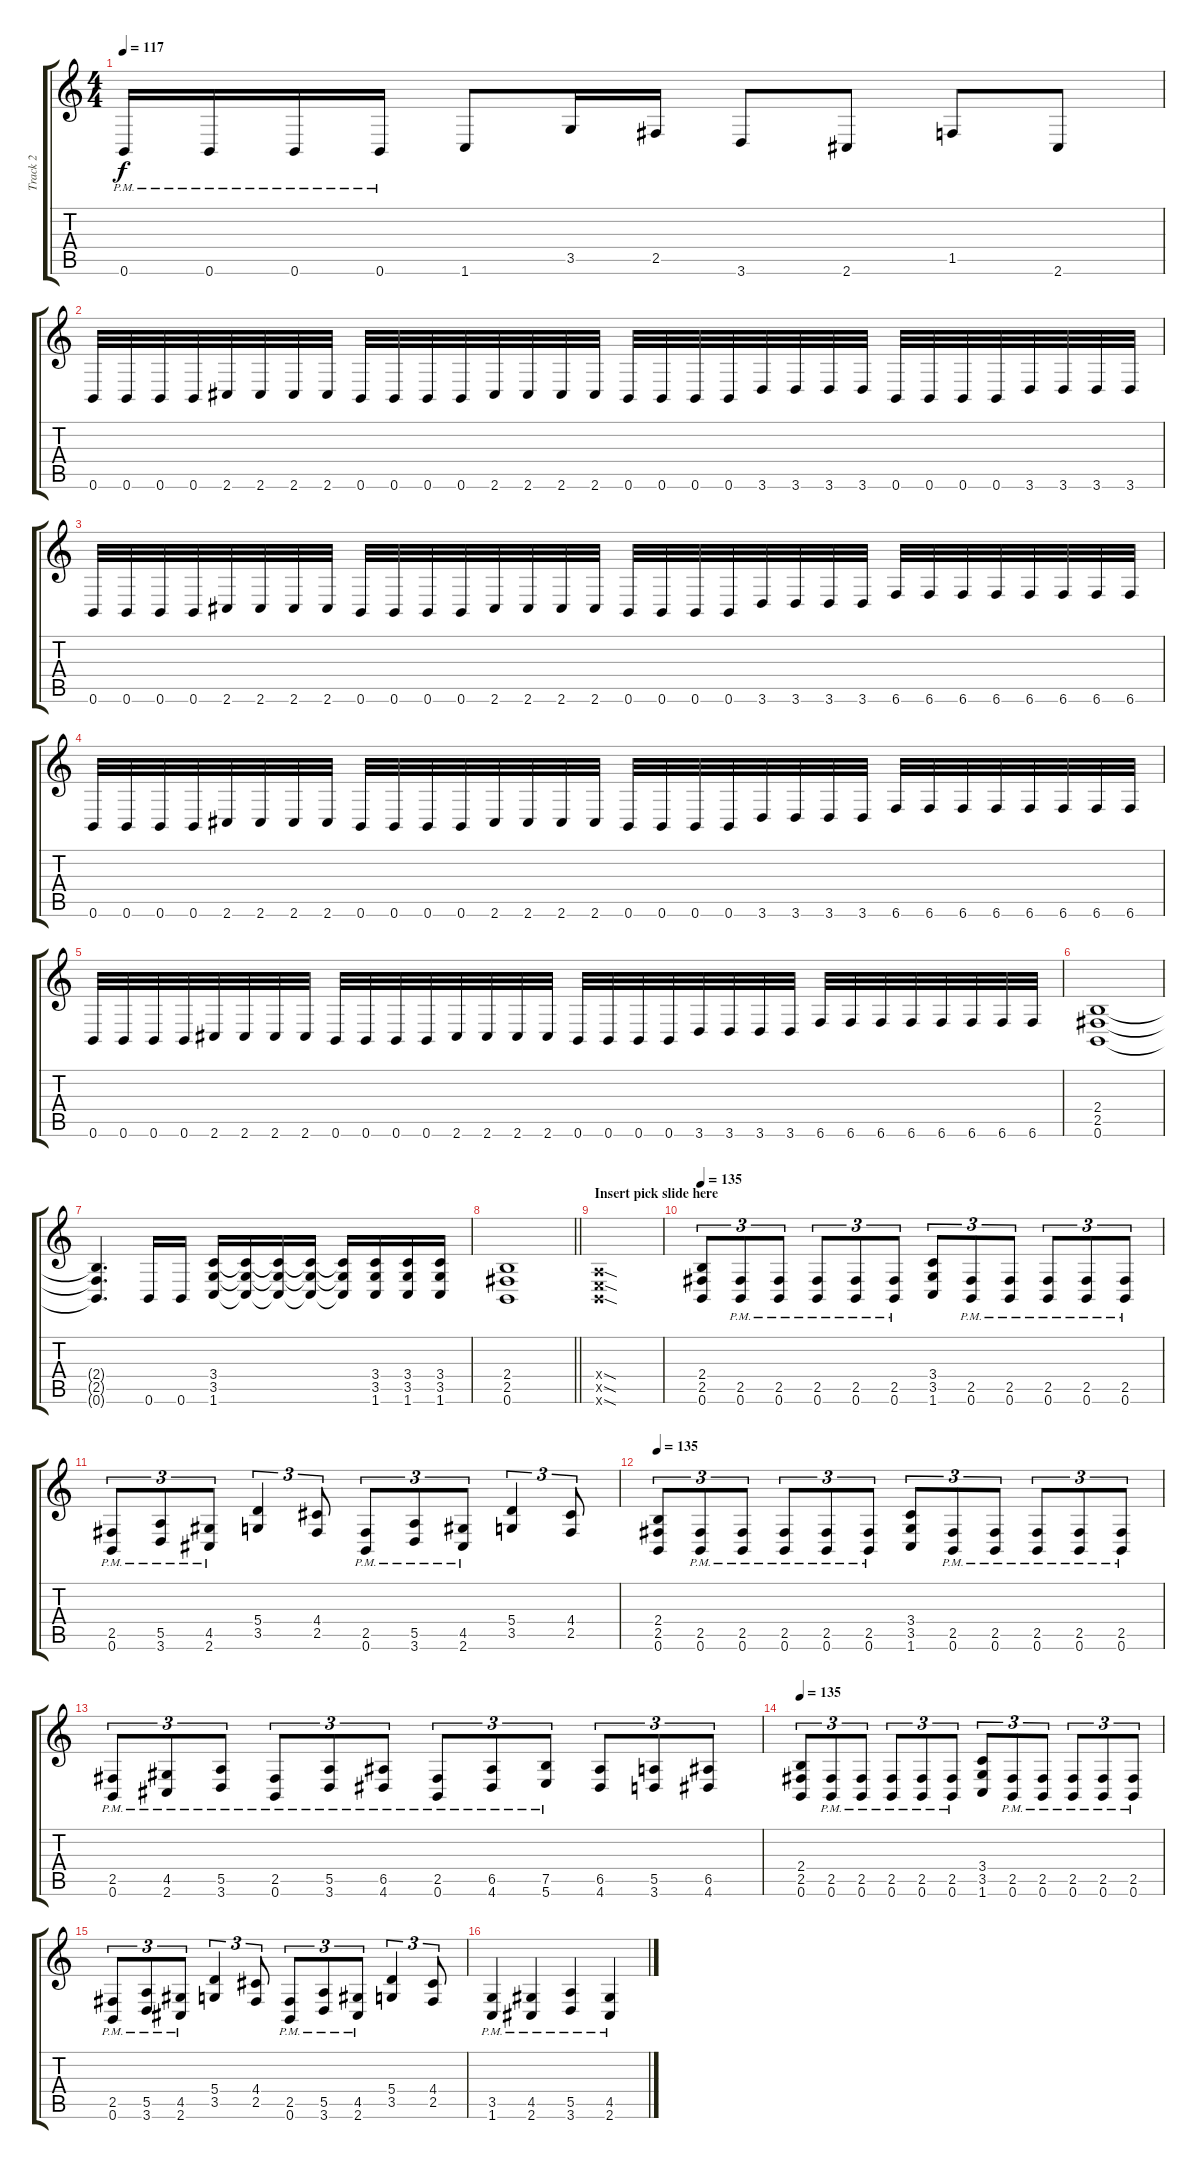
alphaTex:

\track ("Track 2" "Track 2") {instrument distortionguitar}
\staff {score tabs}
\tuning (B3 Gb3 D3 A2 E2 B1) {hide}
\ts (4 4)
\tempo 117
\clef g2
\ks c
0.6{pm}.16{dy f} 0.6{pm}.16 0.6{pm}.16 0.6{pm}.16 1.6.8 3.5.16 2.5.16 3.6.8 2.6.8 1.5.8 2.6.8 |
0.6.32 0.6.32 0.6.32 0.6.32 2.6.32 2.6.32 2.6.32 2.6.32 0.6.32 0.6.32 0.6.32 0.6.32 2.6.32 2.6.32 2.6.32 2.6.32 0.6.32 0.6.32 0.6.32 0.6.32 3.6.32 3.6.32 3.6.32 3.6.32 0.6.32 0.6.32 0.6.32 0.6.32 3.6.32 3.6.32 3.6.32 3.6.32 |
0.6.32 0.6.32 0.6.32 0.6.32 2.6.32 2.6.32 2.6.32 2.6.32 0.6.32 0.6.32 0.6.32 0.6.32 2.6.32 2.6.32 2.6.32 2.6.32 0.6.32 0.6.32 0.6.32 0.6.32 3.6.32 3.6.32 3.6.32 3.6.32 6.6.32 6.6.32 6.6.32 6.6.32 6.6.32 6.6.32 6.6.32 6.6.32 |
0.6.32 0.6.32 0.6.32 0.6.32 2.6.32 2.6.32 2.6.32 2.6.32 0.6.32 0.6.32 0.6.32 0.6.32 2.6.32 2.6.32 2.6.32 2.6.32 0.6.32 0.6.32 0.6.32 0.6.32 3.6.32 3.6.32 3.6.32 3.6.32 6.6.32 6.6.32 6.6.32 6.6.32 6.6.32 6.6.32 6.6.32 6.6.32 |
0.6.32 0.6.32 0.6.32 0.6.32 2.6.32 2.6.32 2.6.32 2.6.32 0.6.32 0.6.32 0.6.32 0.6.32 2.6.32 2.6.32 2.6.32 2.6.32 0.6.32 0.6.32 0.6.32 0.6.32 3.6.32 3.6.32 3.6.32 3.6.32 6.6.32 6.6.32 6.6.32 6.6.32 6.6.32 6.6.32 6.6.32 6.6.32 |
(2.4 2.5 0.6).1 |
(2.4{t} 2.5{t} 0.6{t}).4{d} 0.6.16 0.6.16 (3.4 3.5 1.6).16 (3.4{t} 3.5{t} 1.6{t}).16 (3.4{t} 3.5{t} 1.6{t}).16 (3.4{t} 3.5{t} 1.6{t}).16 (3.4{t} 3.5{t} 1.6{t}).16 (3.4 3.5 1.6).16 (3.4 3.5 1.6).16 (3.4 3.5 1.6).16 |
\barLineRight lightlight
(2.4 2.5 0.6).1 |
\section ("" "Insert pick slide here")
(0.4{sod x} 0.5{sod x} 0.6{sod x}).1 |
\tempo 135
(2.4 2.5 0.6).8{tu (3 2)} (2.5{pm} 0.6{pm}).8{tu (3 2)} (2.5{pm} 0.6{pm}).8{tu (3 2)} (2.5{pm} 0.6{pm}).8{tu (3 2)} (2.5{pm} 0.6{pm}).8{tu (3 2)} (2.5{pm} 0.6{pm}).8{tu (3 2)} (3.4 3.5 1.6).8{tu (3 2)} (2.5{pm} 0.6{pm}).8{tu (3 2)} (2.5{pm} 0.6{pm}).8{tu (3 2)} (2.5{pm} 0.6{pm}).8{tu (3 2)} (2.5{pm} 0.6{pm}).8{tu (3 2)} (2.5{pm} 0.6{pm}).8{tu (3 2)} |
(2.5{pm} 0.6{pm}).8{tu (3 2)} (5.5{pm} 3.6{pm}).8{tu (3 2)} (4.5{pm} 2.6{pm}).8{tu (3 2)} (5.4 3.5).4{tu (3 2)} (4.4 2.5).8{tu (3 2)} (2.5{pm} 0.6{pm}).8{tu (3 2)} (5.5{pm} 3.6{pm}).8{tu (3 2)} (4.5{pm} 2.6{pm}).8{tu (3 2)} (5.4 3.5).4{tu (3 2)} (4.4 2.5).8{tu (3 2)} |
\tempo 135
(2.4 2.5 0.6).8{tu (3 2)} (2.5{pm} 0.6{pm}).8{tu (3 2)} (2.5{pm} 0.6{pm}).8{tu (3 2)} (2.5{pm} 0.6{pm}).8{tu (3 2)} (2.5{pm} 0.6{pm}).8{tu (3 2)} (2.5{pm} 0.6{pm}).8{tu (3 2)} (3.4 3.5 1.6).8{tu (3 2)} (2.5{pm} 0.6{pm}).8{tu (3 2)} (2.5{pm} 0.6{pm}).8{tu (3 2)} (2.5{pm} 0.6{pm}).8{tu (3 2)} (2.5{pm} 0.6{pm}).8{tu (3 2)} (2.5{pm} 0.6{pm}).8{tu (3 2)} |
(2.5{pm} 0.6{pm}).8{tu (3 2)} (4.5{pm} 2.6{pm}).8{tu (3 2)} (5.5{pm} 3.6{pm}).8{tu (3 2)} (2.5{pm} 0.6{pm}).8{tu (3 2)} (5.5{pm} 3.6{pm}).8{tu (3 2)} (6.5{pm} 4.6{pm}).8{tu (3 2)} (2.5{pm} 0.6{pm}).8{tu (3 2)} (6.5{pm} 4.6{pm}).8{tu (3 2)} (7.5{pm} 5.6{pm}).8{tu (3 2)} (6.5 4.6).8{tu (3 2)} (5.5 3.6).8{tu (3 2)} (6.5 4.6).8{tu (3 2)} |
\tempo 135
(2.4 2.5 0.6).8{tu (3 2)} (2.5{pm} 0.6{pm}).8{tu (3 2)} (2.5{pm} 0.6{pm}).8{tu (3 2)} (2.5{pm} 0.6{pm}).8{tu (3 2)} (2.5{pm} 0.6{pm}).8{tu (3 2)} (2.5{pm} 0.6{pm}).8{tu (3 2)} (3.4 3.5 1.6).8{tu (3 2)} (2.5{pm} 0.6{pm}).8{tu (3 2)} (2.5{pm} 0.6{pm}).8{tu (3 2)} (2.5{pm} 0.6{pm}).8{tu (3 2)} (2.5{pm} 0.6{pm}).8{tu (3 2)} (2.5{pm} 0.6{pm}).8{tu (3 2)} |
(2.5{pm} 0.6{pm}).8{tu (3 2)} (5.5{pm} 3.6{pm}).8{tu (3 2)} (4.5{pm} 2.6{pm}).8{tu (3 2)} (5.4 3.5).4{tu (3 2)} (4.4 2.5).8{tu (3 2)} (2.5{pm} 0.6{pm}).8{tu (3 2)} (5.5{pm} 3.6{pm}).8{tu (3 2)} (4.5{pm} 2.6{pm}).8{tu (3 2)} (5.4 3.5).4{tu (3 2)} (4.4 2.5).8{tu (3 2)} |
(3.5{pm} 1.6{pm}).4 (4.5{pm} 2.6{pm}).4 (5.5{pm} 3.6{pm}).4 (4.5{pm} 2.6{pm}).4
